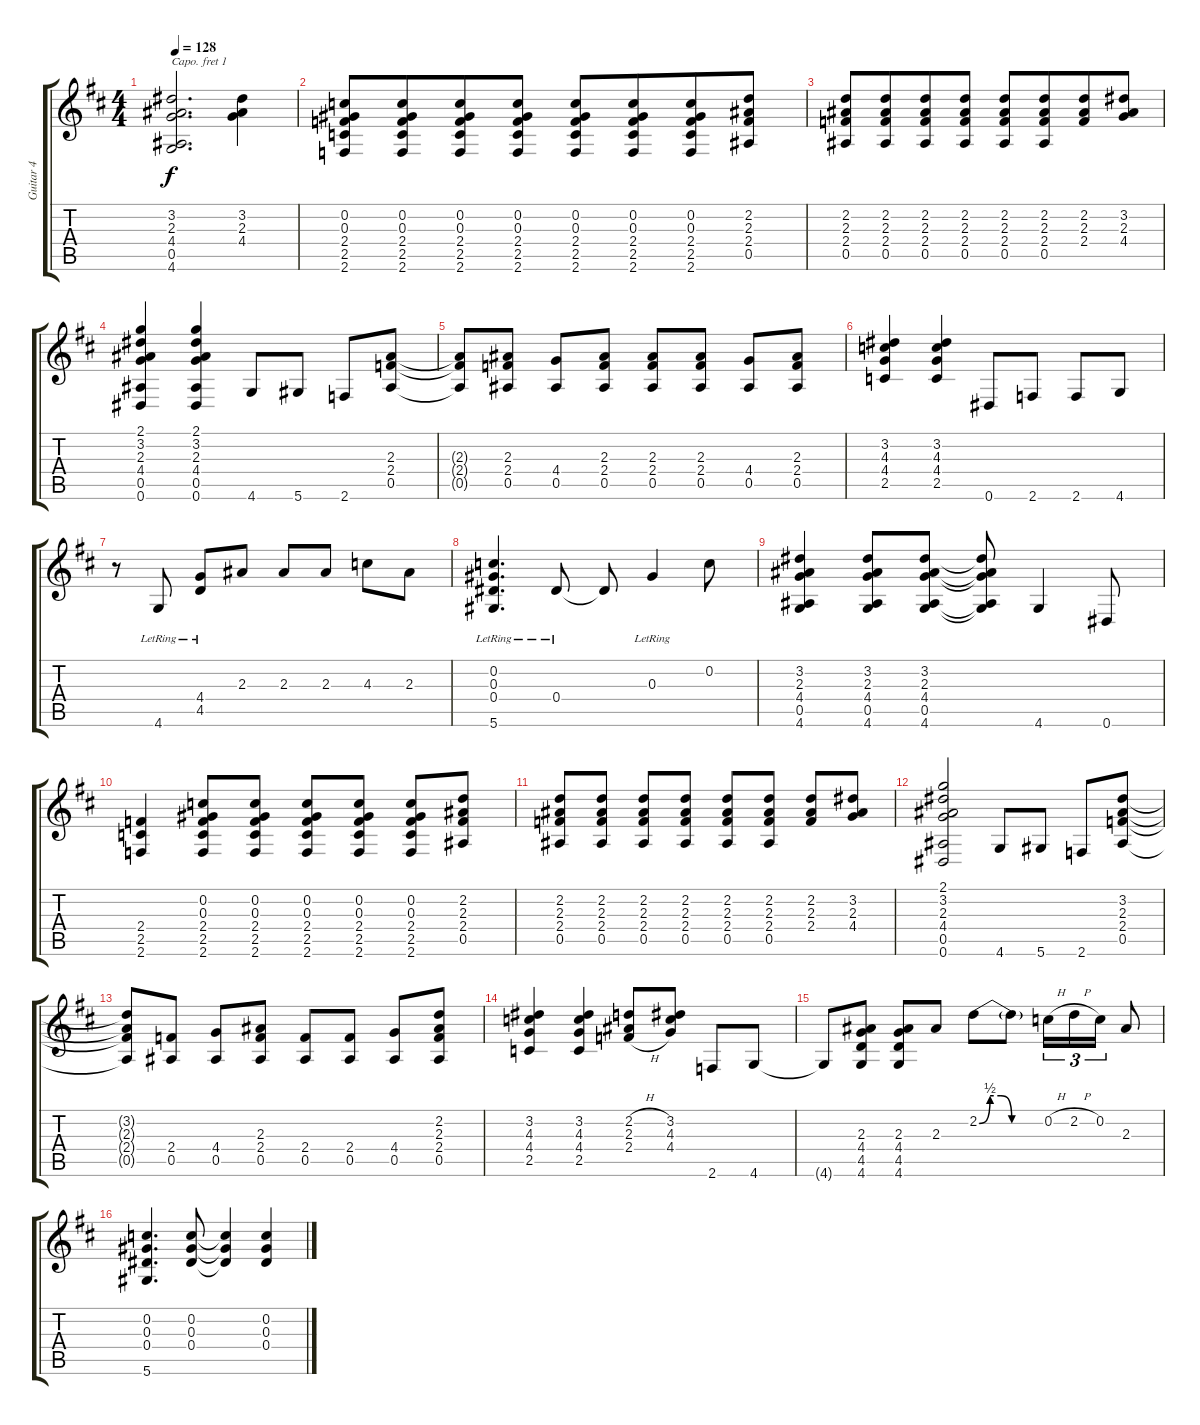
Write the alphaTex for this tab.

\track ("Guitar 4" "Guitar 4") {instrument distortionguitar}
\staff {score tabs}
\capo 1
\tuning (E4 B3 G3 D3 A2 D2) {hide}
\ts (4 4)
\tempo 128
\clef g2
\ks d
(3.2 2.3 4.4 0.5 4.6).2{d dy f} (3.2 2.3 4.4).4 |
(0.2 0.3 2.4 2.5 2.6).8 (0.2 0.3 2.4 2.5 2.6).8{beam merge} (0.2 0.3 2.4 2.5 2.6).8 (0.2 0.3 2.4 2.5 2.6).8 (0.2 0.3 2.4 2.5 2.6).8 (0.2 0.3 2.4 2.5 2.6).8{beam merge} (0.2 0.3 2.4 2.5 2.6).8 (2.2 2.3 2.4 0.5).8 |
(2.2 2.3 2.4 0.5).8 (2.2 2.3 2.4 0.5).8{beam merge} (2.2 2.3 2.4 0.5).8 (2.2 2.3 2.4 0.5).8 (2.2 2.3 2.4 0.5).8 (2.2 2.3 2.4 0.5).8{beam merge} (2.2 2.3 2.4).8 (3.2 2.3 4.4).8 |
(2.1 3.2 2.3 4.4 0.5 0.6).4 (2.1 3.2 2.3 4.4 0.5 0.6).4 4.6.8 5.6.8 2.6.8 (2.3 2.4 0.5).8 |
(2.3{t} 2.4{t} 0.5{t}).8 (2.3 2.4 0.5).8 (4.4 0.5).8 (2.3 2.4 0.5).8 (2.3 2.4 0.5).8 (2.3 2.4 0.5).8 (4.4 0.5).8 (2.3 2.4 0.5).8 |
(3.2 4.3 4.4 2.5).4 (3.2 4.3 4.4 2.5).4 0.6.8 2.6.8 2.6.8 4.6.8 |
r.8 4.6{lr}.8 (4.4{lr} 4.5{lr}).8 2.3.8 2.3.8 2.3.8 4.3.8 2.3.8 |
(0.2{lr} 0.3{lr} 0.4{lr} 5.6{lr}).4{d} 0.4{lr}.8 0.4{t}.8 0.3{lr}.4 0.2.8 |
(3.2 2.3 4.4 0.5 4.6).4 (3.2 2.3 4.4 0.5 4.6).8 (3.2 2.3 4.4 0.5 4.6).8 (3.2{t} 2.3{t} 4.4{t} 0.5{t} 4.6{t}).8 4.6.4 0.6.8 |
(2.4 2.5 2.6).4 (0.2 0.3 2.4 2.5 2.6).8 (0.2 0.3 2.4 2.5 2.6).8 (0.2 0.3 2.4 2.5 2.6).8 (0.2 0.3 2.4 2.5 2.6).8 (0.2 0.3 2.4 2.5 2.6).8 (2.2 2.3 2.4 0.5).8 |
(2.2 2.3 2.4 0.5).8 (2.2 2.3 2.4 0.5).8 (2.2 2.3 2.4 0.5).8 (2.2 2.3 2.4 0.5).8 (2.2 2.3 2.4 0.5).8 (2.2 2.3 2.4 0.5).8 (2.2 2.3 2.4).8 (3.2 2.3 4.4).8 |
(2.1 3.2 2.3 4.4 0.5 0.6).2 4.6.8 5.6.8 2.6.8 (3.2 2.3 2.4 0.5).8 |
(3.2{t} 2.3{t} 2.4{t} 0.5{t}).8 (2.4 0.5).8 (4.4 0.5).8 (2.3 2.4 0.5).8 (2.4 0.5).8 (2.4 0.5).8 (4.4 0.5).8 (2.2 2.3 2.4 0.5).8 |
(3.2 4.3 4.4 2.5).4 (3.2 4.3 4.4 2.5).4 (2.2{h} 2.3{h} 2.4{h}).8 (3.2 4.3 4.4).8 2.6.8 4.6.8 |
4.6{t}.8 (2.3 4.4 4.5 4.6).8 (2.3 4.4 4.5 4.6).8 2.3.8 2.2{be (custom 0 0 10 2 20 2 30 0 60 0)}.8 2.2{t}.8 0.2{h}.16{tu (3 2)} 2.2{h}.16{tu (3 2)} 0.2.16{tu (3 2)} 2.3.8 |
(0.2 0.3 0.4 5.6).4{d} (0.2 0.3 0.4).8 (0.2{t} 0.3{t} 0.4{t}).4 (0.2 0.3 0.4).4
